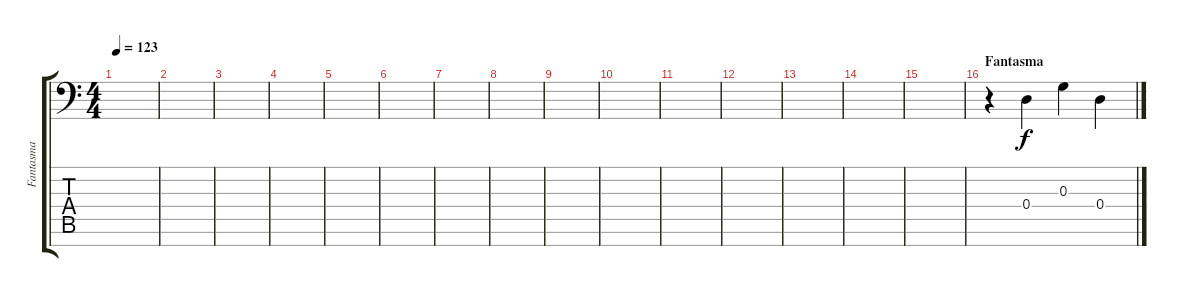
\track ("Fantasma" "Fantasma") {instrument synthvoice}
\staff {score tabs}
\tuning (E4 B3 G3 D3 A2 E2 C-1) {hide}
\ts (4 4)
\tempo 123
\clef f4
\ks c
|
|
|
|
|
|
|
|
|
|
|
|
|
|
|
\section ("" "Fantasma")
r.4 0.4.4 0.3.4 0.4.4
